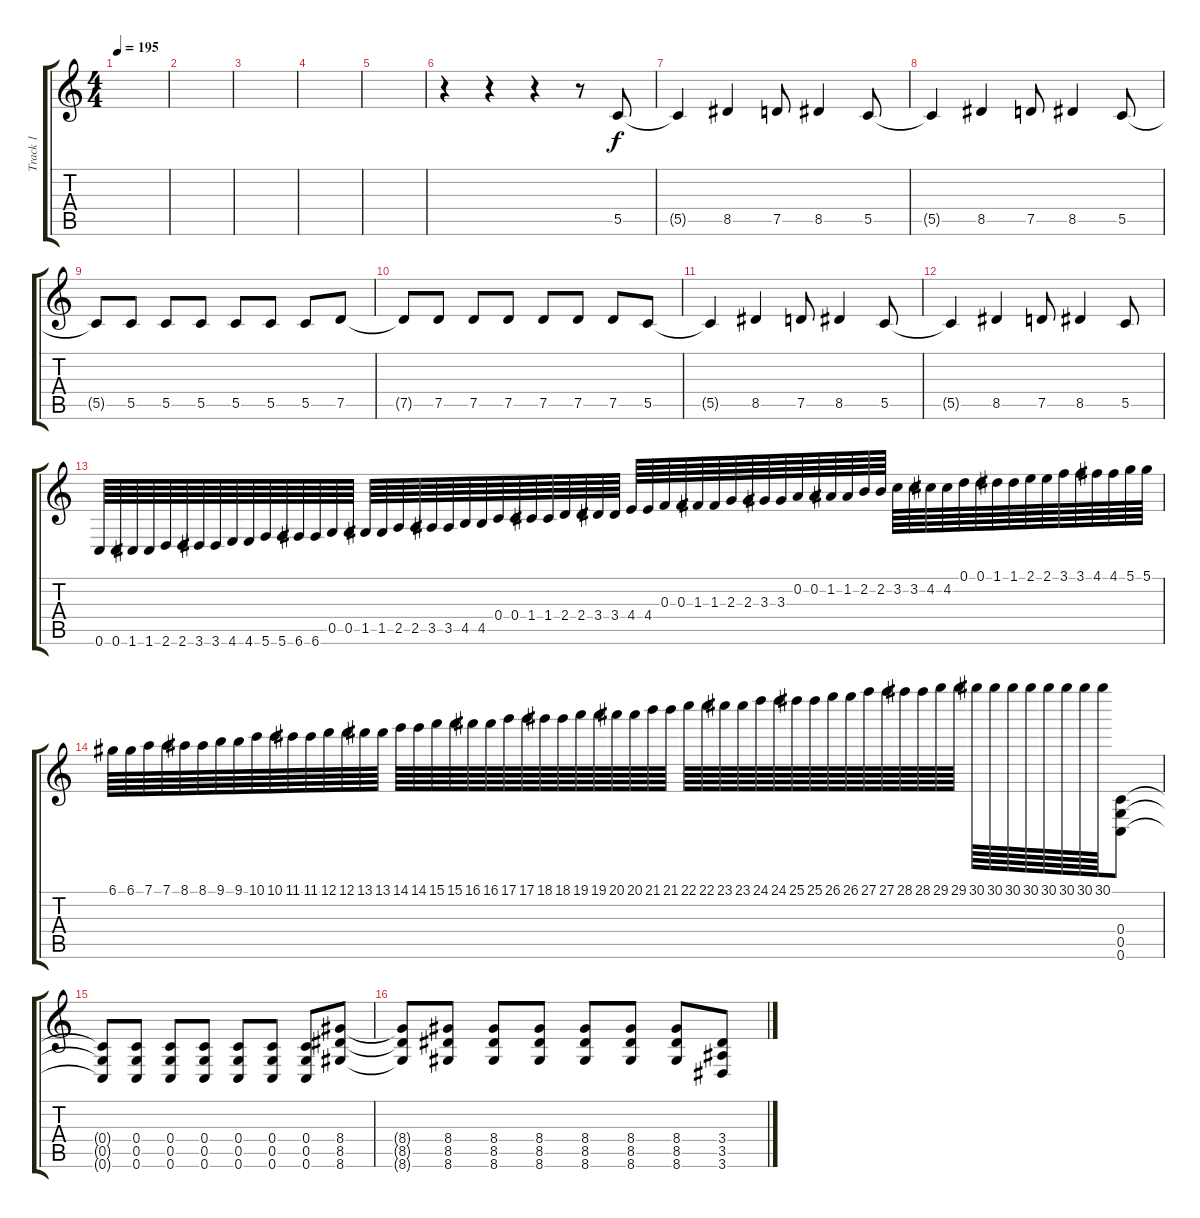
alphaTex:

\track ("Track 1" "Track 1") {instrument overdrivenguitar}
\staff {score tabs}
\tuning (D4 A3 F3 C3 G2 C2) {hide}
\ts (4 4)
\tempo 195
\clef g2
\ks c
|
|
|
|
|
r.4 r.4 r.4 r.8 5.5.8{instrument electricguitarjazz} |
5.5{t}.4{instrument electricguitarjazz} 8.5.4 7.5.8 8.5.4 5.5.8 |
5.5{t}.4 8.5.4 7.5.8 8.5.4 5.5.8 |
5.5{t}.8 5.5.8 5.5.8 5.5.8 5.5.8 5.5.8 5.5.8 7.5.8 |
7.5{t}.8 7.5.8 7.5.8 7.5.8 7.5.8 7.5.8 7.5.8 5.5.8 |
5.5{t}.4{instrument electricguitarjazz} 8.5.4 7.5.8 8.5.4 5.5.8 |
5.5{t}.4 8.5.4 7.5.8 8.5.4 5.5.8 |
0.6.64{instrument overdrivenguitar} 0.6.64 1.6.64 1.6.64 2.6.64 2.6.64 3.6.64 3.6.64 4.6.64 4.6.64 5.6.64 5.6.64 6.6.64 6.6.64 0.5.64 0.5.64 1.5.64 1.5.64 2.5.64 2.5.64 3.5.64 3.5.64 4.5.64 4.5.64 0.4.64 0.4.64 1.4.64 1.4.64 2.4.64 2.4.64 3.4.64 3.4.64 4.4.64 4.4.64 0.3.64 0.3.64 1.3.64 1.3.64 2.3.64 2.3.64 3.3.64 3.3.64 0.2.64 0.2.64 1.2.64 1.2.64 2.2.64 2.2.64 3.2.64 3.2.64 4.2.64 4.2.64 0.1.64 0.1.64 1.1.64 1.1.64 2.1.64 2.1.64 3.1.64 3.1.64 4.1.64 4.1.64 5.1.64 5.1.64 |
6.1.64 6.1.64 7.1.64 7.1.64 8.1.64 8.1.64 9.1.64 9.1.64 10.1.64 10.1.64 11.1.64 11.1.64 12.1.64 12.1.64 13.1.64 13.1.64 14.1.64 14.1.64 15.1.64 15.1.64 16.1.64 16.1.64 17.1.64 17.1.64 18.1.64 18.1.64 19.1.64 19.1.64 20.1.64 20.1.64 21.1.64 21.1.64 22.1.64 22.1.64 23.1.64 23.1.64 24.1.64 24.1.64 25.1.64 25.1.64 26.1.64 26.1.64 27.1.64 27.1.64 28.1.64 28.1.64 29.1.64 29.1.64 30.1.64 30.1.64 30.1.64 30.1.64 30.1.64 30.1.64 30.1.64 30.1.64 (0.4 0.5 0.6).8 |
(0.4{t} 0.5{t} 0.6{t}).8 (0.4 0.5 0.6).8 (0.4 0.5 0.6).8 (0.4 0.5 0.6).8 (0.4 0.5 0.6).8 (0.4 0.5 0.6).8 (0.4 0.5 0.6).8 (8.4 8.5 8.6).8 |
(8.4{t} 8.5{t} 8.6{t}).8 (8.4 8.5 8.6).8 (8.4 8.5 8.6).8 (8.4 8.5 8.6).8 (8.4 8.5 8.6).8 (8.4 8.5 8.6).8 (8.4 8.5 8.6).8 (3.4 3.5 3.6).8
